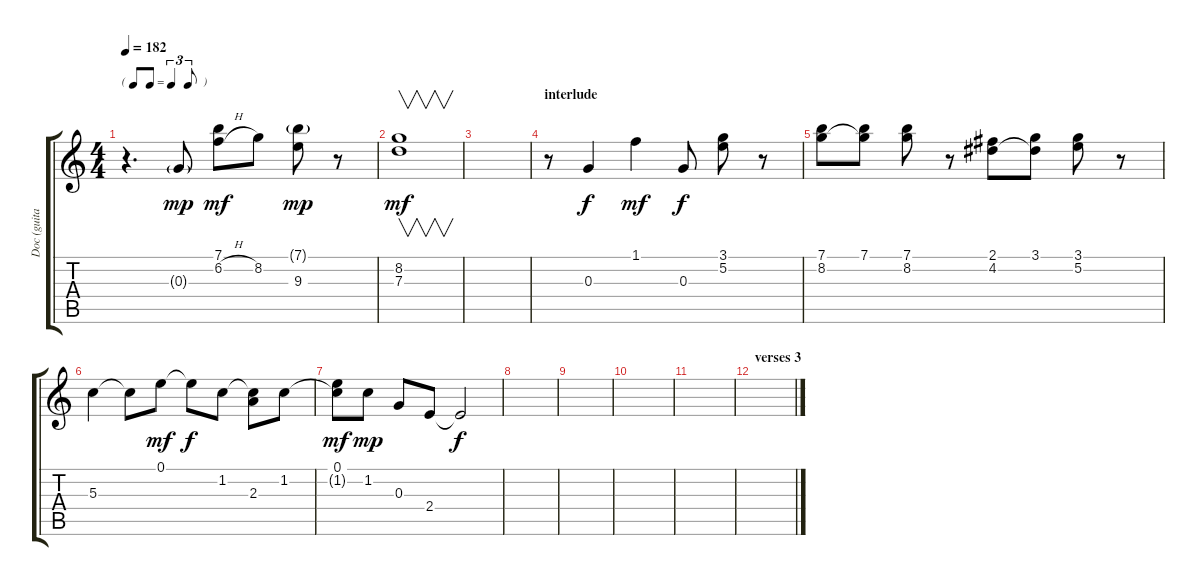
\track ("Doc (guitar)" "Doc (guita") {instrument acousticguitarsteel}
\staff {score tabs}
\tuning (E4 B3 G3 D3 A2 E2) {hide}
\ts (4 4)
\tf triplet8th
\tempo 182
\clef g2
\ks c
r.4{d dy mf} 0.3{g}.8{dy mp} (7.1 6.2{h}).8{dy mf} 8.2.8 (7.1{g} 9.3).8{dy mp} r.8 |
(8.2 7.3).1{v dy mf} |
|
\section ("" "interlude")
r.8 0.3.4{dy f} 1.1.4{dy mf} 0.3.8{dy f} (3.1 5.2).8 r.8 |
(7.1 8.2).8 (7.1 8.2{t}).8 (7.1 8.2).8 r.8 (2.1 4.2).8 (3.1 4.2{t}).8 (3.1 5.2).8 r.8 |
5.3.4 5.3{t}.8 0.1.8{dy mf} 0.1{t}.8{dy f} 1.2.8 (1.2{t} 2.3).8 1.2.8 |
(0.1 1.2{t}).8{dy mf} 1.2.8{dy mp} 0.3.8 2.4.8 2.4{t}.2{dy f} |
|
|
|
|
\section ("" "verses 3")
